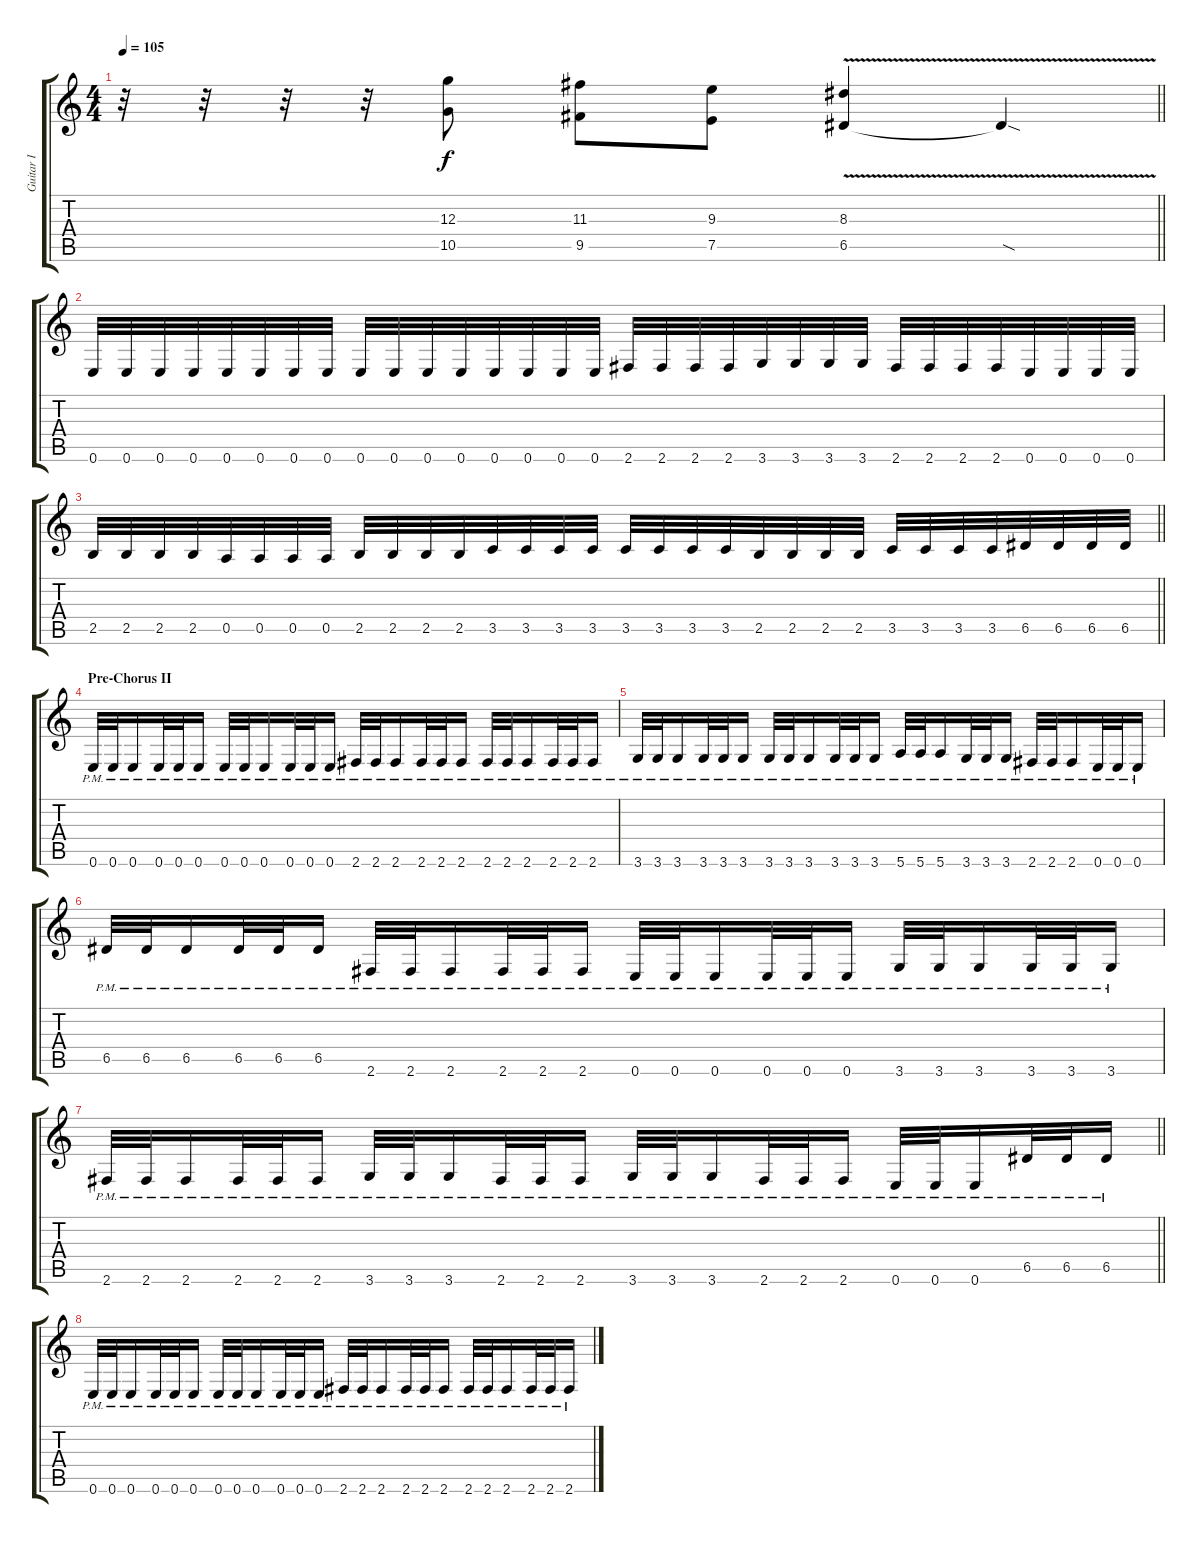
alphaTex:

\track ("Guitar I" "Guitar I") {instrument distortionguitar}
\staff {score tabs}
\tuning (E4 B3 G3 D3 A2 E2) {hide}
\ts (4 4)
\tempo 105
\clef g2
\barLineRight lightlight
\ks c
r.32{dy f} r.32 r.32 r.32 (12.3 10.5).8 (11.3 9.5).8 (9.3 7.5).8 (8.3{v} 6.5{v}).4 6.5{v sod t}.4 |
0.6.32 0.6.32 0.6.32 0.6.32 0.6.32 0.6.32 0.6.32 0.6.32 0.6.32 0.6.32 0.6.32 0.6.32 0.6.32 0.6.32 0.6.32 0.6.32 2.6.32 2.6.32 2.6.32 2.6.32 3.6.32 3.6.32 3.6.32 3.6.32 2.6.32 2.6.32 2.6.32 2.6.32 0.6.32 0.6.32 0.6.32 0.6.32 |
\barLineRight lightlight
2.5.32 2.5.32 2.5.32 2.5.32 0.5.32 0.5.32 0.5.32 0.5.32 2.5.32 2.5.32 2.5.32 2.5.32 3.5.32 3.5.32 3.5.32 3.5.32 3.5.32 3.5.32 3.5.32 3.5.32 2.5.32 2.5.32 2.5.32 2.5.32 3.5.32 3.5.32 3.5.32 3.5.32 6.5.32 6.5.32 6.5.32 6.5.32 |
\section ("" "Pre-Chorus II")
0.6{pm}.32 0.6{pm}.32 0.6{pm}.16 0.6{pm}.32 0.6{pm}.32 0.6{pm}.16 0.6{pm}.32 0.6{pm}.32 0.6{pm}.16 0.6{pm}.32 0.6{pm}.32 0.6{pm}.16 2.6{pm}.32 2.6{pm}.32 2.6{pm}.16 2.6{pm}.32 2.6{pm}.32 2.6{pm}.16 2.6{pm}.32 2.6{pm}.32 2.6{pm}.16 2.6{pm}.32 2.6{pm}.32 2.6{pm}.16 |
3.6{pm}.32 3.6{pm}.32 3.6{pm}.16 3.6{pm}.32 3.6{pm}.32 3.6{pm}.16 3.6{pm}.32 3.6{pm}.32 3.6{pm}.16 3.6{pm}.32 3.6{pm}.32 3.6{pm}.16 5.6{pm}.32 5.6{pm}.32 5.6{pm}.16 3.6{pm}.32 3.6{pm}.32 3.6{pm}.16 2.6{pm}.32 2.6{pm}.32 2.6{pm}.16 0.6{pm}.32 0.6{pm}.32 0.6{pm}.16 |
6.5{pm}.32 6.5{pm}.32 6.5{pm}.16 6.5{pm}.32 6.5{pm}.32 6.5{pm}.16 2.6{pm}.32 2.6{pm}.32 2.6{pm}.16 2.6{pm}.32 2.6{pm}.32 2.6{pm}.16 0.6{pm}.32 0.6{pm}.32 0.6{pm}.16 0.6{pm}.32 0.6{pm}.32 0.6{pm}.16 3.6{pm}.32 3.6{pm}.32 3.6{pm}.16 3.6{pm}.32 3.6{pm}.32 3.6{pm}.16 |
\barLineRight lightlight
2.6{pm}.32 2.6{pm}.32 2.6{pm}.16 2.6{pm}.32 2.6{pm}.32 2.6{pm}.16 3.6{pm}.32 3.6{pm}.32 3.6{pm}.16 2.6{pm}.32 2.6{pm}.32 2.6{pm}.16 3.6{pm}.32 3.6{pm}.32 3.6{pm}.16 2.6{pm}.32 2.6{pm}.32 2.6{pm}.16 0.6{pm}.32 0.6{pm}.32 0.6{pm}.16 6.5{pm}.32 6.5{pm}.32 6.5{pm}.16 |
0.6{pm}.32 0.6{pm}.32 0.6{pm}.16 0.6{pm}.32 0.6{pm}.32 0.6{pm}.16 0.6{pm}.32 0.6{pm}.32 0.6{pm}.16 0.6{pm}.32 0.6{pm}.32 0.6{pm}.16 2.6{pm}.32 2.6{pm}.32 2.6{pm}.16 2.6{pm}.32 2.6{pm}.32 2.6{pm}.16 2.6{pm}.32 2.6{pm}.32 2.6{pm}.16 2.6{pm}.32 2.6{pm}.32 2.6{pm}.16
